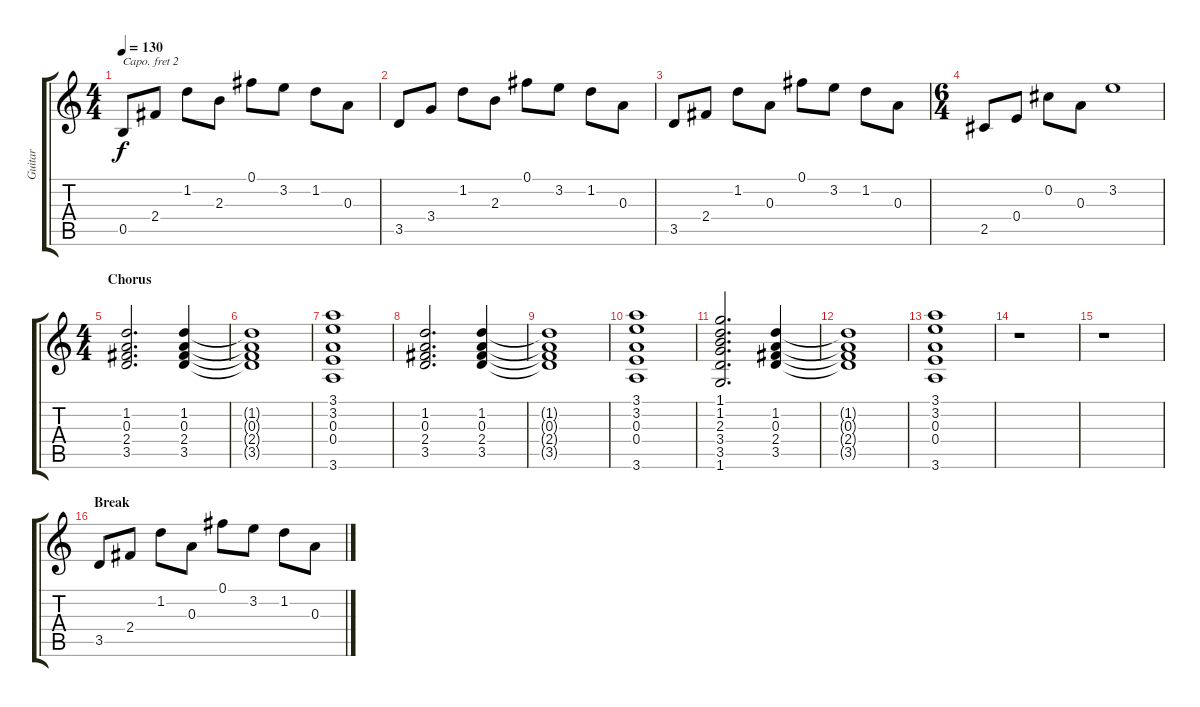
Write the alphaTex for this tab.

\track ("Guitar" "Guitar") {instrument acousticguitarsteel}
\staff {score tabs}
\capo 2
\tuning (E4 B3 G3 D3 A2 E2) {hide}
\ts (4 4)
\tempo 130
\clef g2
\ks c
0.5.8{dy f} 2.4.8 1.2.8 2.3.8 0.1.8 3.2.8 1.2.8 0.3.8 |
3.5.8 3.4.8 1.2.8 2.3.8 0.1.8 3.2.8 1.2.8 0.3.8 |
3.5.8 2.4.8 1.2.8 0.3.8 0.1.8 3.2.8 1.2.8 0.3.8 |
\ts (6 4)
2.5.8 0.4.8 0.2.8 0.3.8 3.2.1 |
\ts (4 4)
\section ("" "Chorus")
(1.2 0.3 2.4 3.5).2{d} (1.2 0.3 2.4 3.5).4 |
(1.2{t} 0.3{t} 2.4{t} 3.5{t}).1 |
(3.1 3.2 0.3 0.4 3.6).1 |
(1.2 0.3 2.4 3.5).2{d} (1.2 0.3 2.4 3.5).4 |
(1.2{t} 0.3{t} 2.4{t} 3.5{t}).1 |
(3.1 3.2 0.3 0.4 3.6).1 |
(1.1 1.2 2.3 3.4 3.5 1.6).2{d} (1.2 0.3 2.4 3.5).4 |
(1.2{t} 0.3{t} 2.4{t} 3.5{t}).1 |
(3.1 3.2 0.3 0.4 3.6).1 |
r.1 |
r.1 |
\section ("" "Break")
3.5.8 2.4.8 1.2.8 0.3.8 0.1.8 3.2.8 1.2.8 0.3.8
